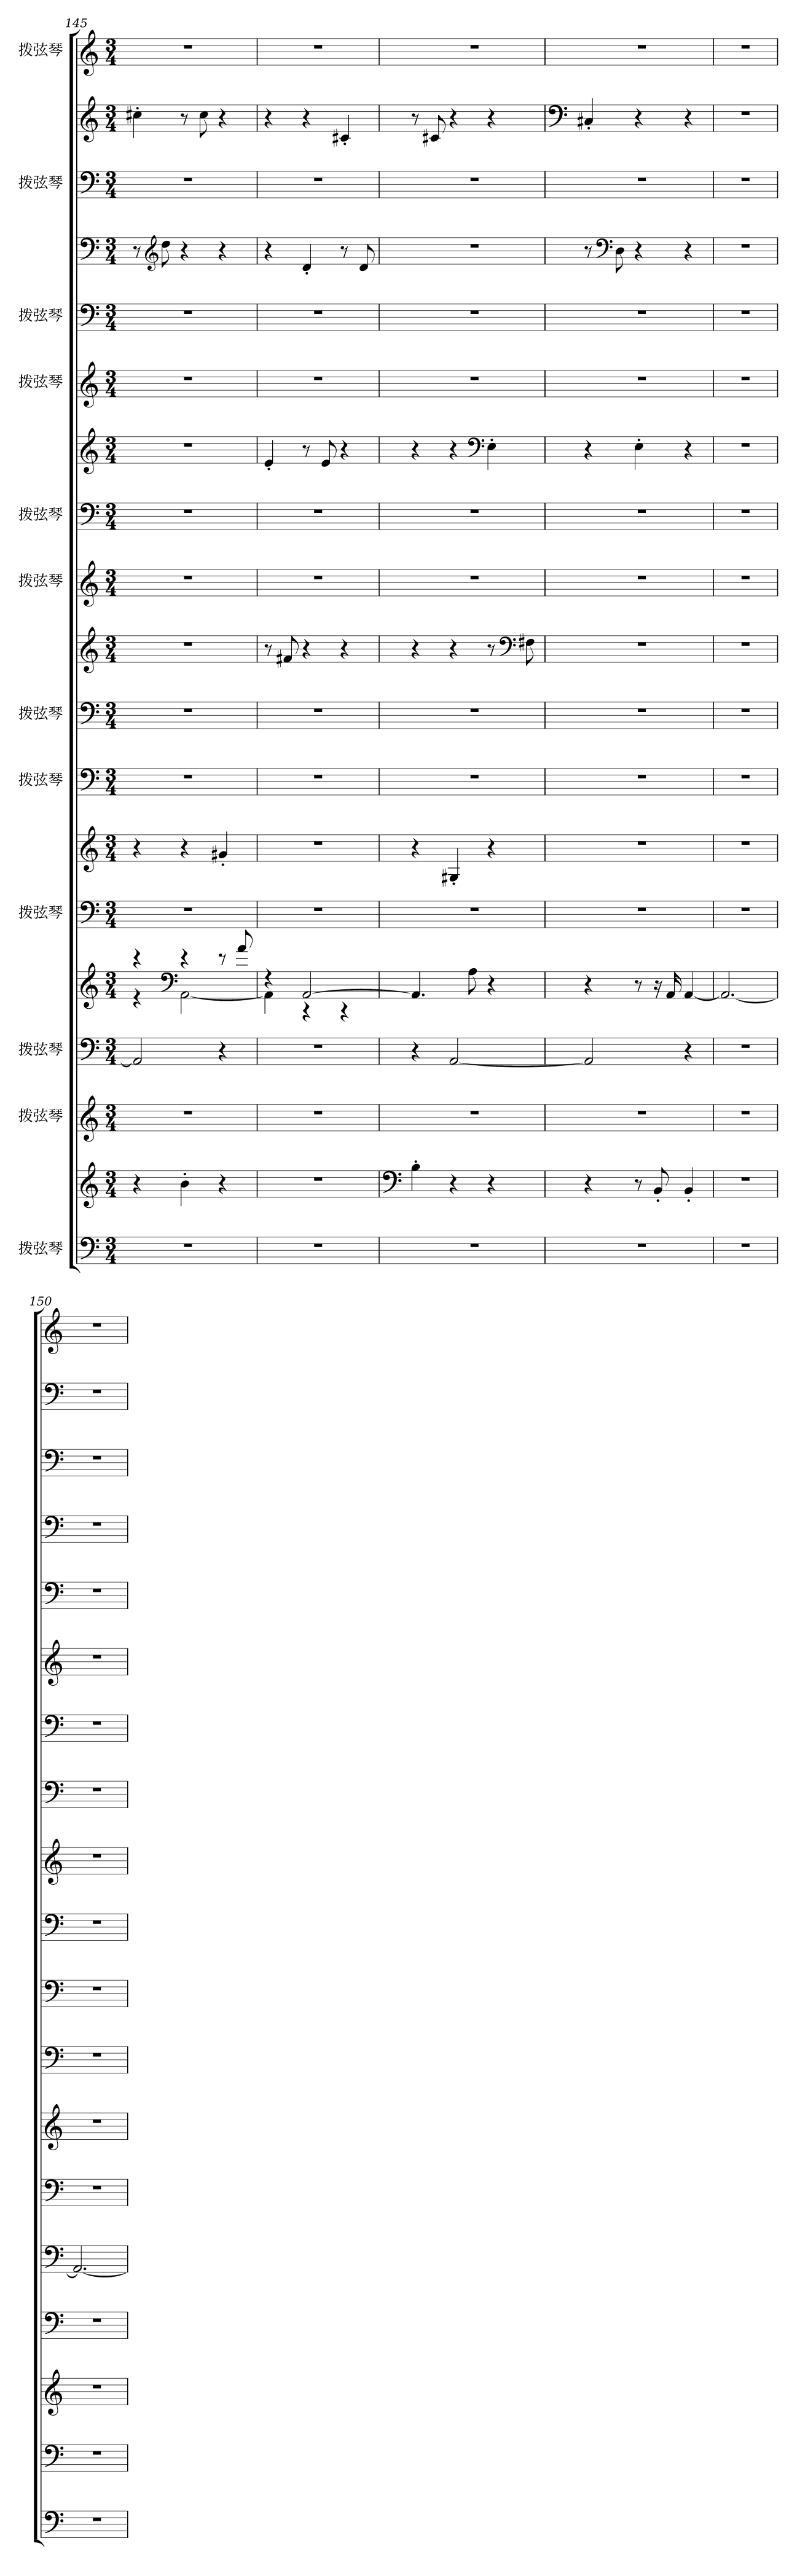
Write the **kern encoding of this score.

**kern	**kern	**kern	**kern	**kern	**kern	**kern	**kern	**kern	**kern	**kern	**kern	**kern	**kern	**kern	**kern	**kern	**kern	**kern
*part12	*part12	*part11	*part10	*part10	*part9	*part9	*part8	*part7	*part7	*part6	*part5	*part5	*part4	*part3	*part3	*part2	*part2	*part1
*staff19	*staff18	*staff17	*staff16	*staff15	*staff14	*staff13	*staff12	*staff11	*staff10	*staff9	*staff8	*staff7	*staff6	*staff5	*staff4	*staff3	*staff2	*staff1
*I"拨弦琴	*	*I"拨弦琴	*I"拨弦琴	*	*I"拨弦琴	*	*I"拨弦琴	*I"拨弦琴	*	*I"拨弦琴	*I"拨弦琴	*	*I"拨弦琴	*I"拨弦琴	*	*I"拨弦琴	*	*I"拨弦琴
*clefF4	*clefG2	*clefG2	*clefF4	*clefG2	*clefF4	*clefG2	*clefF4	*clefF4	*clefG2	*clefG2	*clefF4	*clefG2	*clefG2	*clefF4	*clefF4	*clefF4	*clefG2	*clefG2
*k[]	*k[]	*k[]	*k[]	*k[]	*k[]	*k[]	*k[]	*k[]	*k[]	*k[]	*k[]	*k[]	*k[]	*k[]	*k[]	*k[]	*k[]	*k[]
*M3/4	*M3/4	*M3/4	*M3/4	*M3/4	*M3/4	*M3/4	*M3/4	*M3/4	*M3/4	*M3/4	*M3/4	*M3/4	*M3/4	*M3/4	*M3/4	*M3/4	*M3/4	*M3/4
=145	=145	=145	=145	=145	=145	=145	=145	=145	=145	=145	=145	=145	=145	=145	=145	=145	=145	=145
*	*	*	*	*^	*	*	*	*	*	*	*	*	*	*	*	*	*	*
2.r	4r	2.r	2AA/]	4r	4r	2.r	4r	2.r	2.r	2.r	2.r	2.r	2.r	2.r	2.r	8r	2.r	4cc#X'\	2.r
*	*	*	*	*	*	*	*	*	*	*	*	*	*	*	*	*clefG2	*	*	*
.	.	.	.	.	.	.	.	.	.	.	.	.	.	.	.	8dd\	.	.	.
*	*	*	*	*clefF4	*	*	*	*	*	*	*	*	*	*	*	*	*	*	*
.	4b'\	.	.	4r	[2AA\	.	4r	.	.	.	.	.	.	.	.	4r	.	8r	.
.	.	.	.	.	.	.	.	.	.	.	.	.	.	.	.	.	.	8cc#\	.
.	4r	.	4r	8r	.	.	4g#X'/	.	.	.	.	.	.	.	.	4r	.	4r	.
.	.	.	.	8a/	.	.	.	.	.	.	.	.	.	.	.	.	.	.	.
!!LO:PB:g=z
=146	=146	=146	=146	=146	=146	=146	=146	=146	=146	=146	=146	=146	=146	=146	=146	=146	=146	=146	=146
2.r	2.r	2.r	2.r	4r	4AA\]	2.r	2.r	2.r	2.r	8r	2.r	2.r	4e'/	2.r	2.r	4r	2.r	4r	2.r
.	.	.	.	.	.	.	.	.	.	8f#X/	.	.	.	.	.	.	.	.	.
.	.	.	.	[2AA/	4r	.	.	.	.	4r	.	.	8r	.	.	4d'/	.	4r	.
.	.	.	.	.	.	.	.	.	.	.	.	.	8e/	.	.	.	.	.	.
.	.	.	.	.	4r	.	.	.	.	4r	.	.	4r	.	.	8r	.	4c#X'/	.
.	.	.	.	.	.	.	.	.	.	.	.	.	.	.	.	8d/	.	.	.
*	*	*	*	*v	*v	*	*	*	*	*	*	*	*	*	*	*	*	*	*
=147	=147	=147	=147	=147	=147	=147	=147	=147	=147	=147	=147	=147	=147	=147	=147	=147	=147	=147
*	*clefF4	*	*	*	*	*	*	*	*	*	*	*	*	*	*	*	*	*
2.r	4B'\	2.r	4r	4.AA/]	2.r	4r	2.r	2.r	4r	2.r	2.r	4r	2.r	2.r	2.r	2.r	8r	2.r
.	.	.	.	.	.	.	.	.	.	.	.	.	.	.	.	.	8c#X/	.
.	4r	.	[2AA/	.	.	4G#X'/	.	.	4r	.	.	4r	.	.	.	.	4r	.
.	.	.	.	8A\	.	.	.	.	.	.	.	.	.	.	.	.	.	.
*	*	*	*	*	*	*	*	*	*	*	*	*clefF4	*	*	*	*	*	*
.	4r	.	.	4r	.	4r	.	.	8r	.	.	4E'\	.	.	.	.	4r	.
*	*	*	*	*	*	*	*	*	*clefF4	*	*	*	*	*	*	*	*	*
.	.	.	.	.	.	.	.	.	8F#X\	.	.	.	.	.	.	.	.	.
=148	=148	=148	=148	=148	=148	=148	=148	=148	=148	=148	=148	=148	=148	=148	=148	=148	=148	=148
*	*	*	*	*	*	*	*	*	*	*	*	*	*	*	*	*	*clefF4	*
2.r	4r	2.r	2AA/]	4r	2.r	2.r	2.r	2.r	2.r	2.r	2.r	4r	2.r	2.r	8r	2.r	4C#X'/	2.r
*	*	*	*	*	*	*	*	*	*	*	*	*	*	*	*clefF4	*	*	*
.	.	.	.	.	.	.	.	.	.	.	.	.	.	.	8D\	.	.	.
.	8r	.	.	8r	.	.	.	.	.	.	.	4E'\	.	.	4r	.	4r	.
.	8BB'/	.	.	16r	.	.	.	.	.	.	.	.	.	.	.	.	.	.
.	.	.	.	16AA/	.	.	.	.	.	.	.	.	.	.	.	.	.	.
.	4BB'/	.	4r	[4AA/	.	.	.	.	.	.	.	4r	.	.	4r	.	4r	.
=149	=149	=149	=149	=149	=149	=149	=149	=149	=149	=149	=149	=149	=149	=149	=149	=149	=149	=149
2.r	2.r	2.r	2.r	2.AA/_	2.r	2.r	2.r	2.r	2.r	2.r	2.r	2.r	2.r	2.r	2.r	2.r	2.r	2.r
=150	=150	=150	=150	=150	=150	=150	=150	=150	=150	=150	=150	=150	=150	=150	=150	=150	=150	=150
2.r	2.r	2.r	2.r	2.AA/_	2.r	2.r	2.r	2.r	2.r	2.r	2.r	2.r	2.r	2.r	2.r	2.r	2.r	2.r
=	=	=	=	=	=	=	=	=	=	=	=	=	=	=	=	=	=	=
*-	*-	*-	*-	*-	*-	*-	*-	*-	*-	*-	*-	*-	*-	*-	*-	*-	*-	*-
